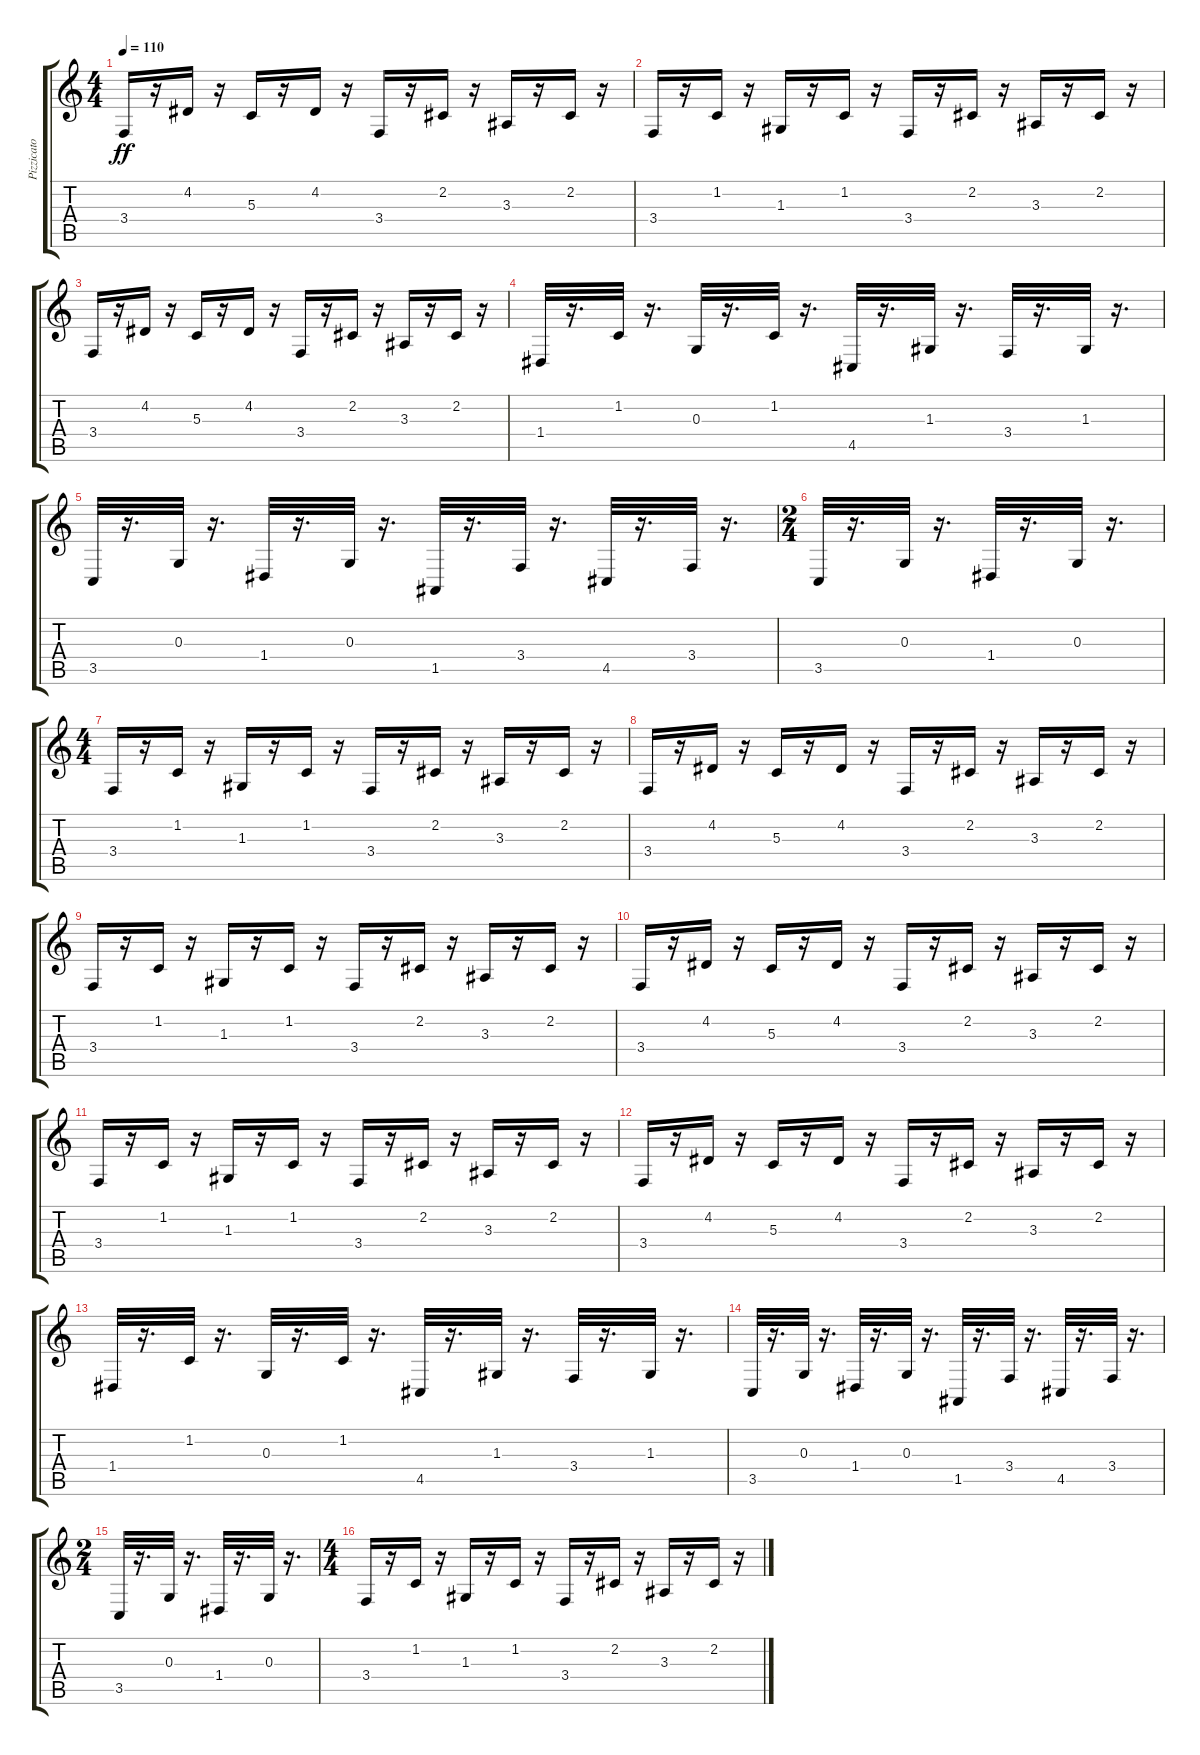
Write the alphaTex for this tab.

\track ("Pizzicato           " "Pizzicato ") {instrument pizzicatostrings}
\staff {score tabs}
\tuning (E4 B3 G3 D3 A2 E2) {hide}
\ts (4 4)
\tempo 110
\clef g2
\ks c
3.4.16{dy ff} r.16 4.2.16 r.16 5.3.16 r.16 4.2.16 r.16 3.4.16 r.16 2.2.16 r.16 3.3.16 r.16 2.2.16 r.16 |
3.4.16 r.16 1.2.16 r.16 1.3.16 r.16 1.2.16 r.16 3.4.16 r.16 2.2.16 r.16 3.3.16 r.16 2.2.16 r.16 |
3.4.16 r.16 4.2.16 r.16 5.3.16 r.16 4.2.16 r.16 3.4.16 r.16 2.2.16 r.16 3.3.16 r.16 2.2.16 r.16 |
1.4.32 r.16{d} 1.2.32 r.16{d} 0.3.32 r.16{d} 1.2.32 r.16{d} 4.5.32 r.16{d} 1.3.32 r.16{d} 3.4.32 r.16{d} 1.3.32 r.16{d} |
3.5.32 r.16{d} 0.3.32 r.16{d} 1.4.32 r.16{d} 0.3.32 r.16{d} 1.5.32 r.16{d} 3.4.32 r.16{d} 4.5.32 r.16{d} 3.4.32 r.16{d} |
\ts (2 4)
3.5.32 r.16{d} 0.3.32 r.16{d} 1.4.32 r.16{d} 0.3.32 r.16{d} |
\ts (4 4)
3.4.16 r.16 1.2.16 r.16 1.3.16 r.16 1.2.16 r.16 3.4.16 r.16 2.2.16 r.16 3.3.16 r.16 2.2.16 r.16 |
3.4.16 r.16 4.2.16 r.16 5.3.16 r.16 4.2.16 r.16 3.4.16 r.16 2.2.16 r.16 3.3.16 r.16 2.2.16 r.16 |
3.4.16 r.16 1.2.16 r.16 1.3.16 r.16 1.2.16 r.16 3.4.16 r.16 2.2.16 r.16 3.3.16 r.16 2.2.16 r.16 |
3.4.16 r.16 4.2.16 r.16 5.3.16 r.16 4.2.16 r.16 3.4.16 r.16 2.2.16 r.16 3.3.16 r.16 2.2.16 r.16 |
3.4.16 r.16 1.2.16 r.16 1.3.16 r.16 1.2.16 r.16 3.4.16 r.16 2.2.16 r.16 3.3.16 r.16 2.2.16 r.16 |
3.4.16 r.16 4.2.16 r.16 5.3.16 r.16 4.2.16 r.16 3.4.16 r.16 2.2.16 r.16 3.3.16 r.16 2.2.16 r.16 |
1.4.32 r.16{d} 1.2.32 r.16{d} 0.3.32 r.16{d} 1.2.32 r.16{d} 4.5.32 r.16{d} 1.3.32 r.16{d} 3.4.32 r.16{d} 1.3.32 r.16{d} |
3.5.32 r.16{d} 0.3.32 r.16{d} 1.4.32 r.16{d} 0.3.32 r.16{d} 1.5.32 r.16{d} 3.4.32 r.16{d} 4.5.32 r.16{d} 3.4.32 r.16{d} |
\ts (2 4)
3.5.32 r.16{d} 0.3.32 r.16{d} 1.4.32 r.16{d} 0.3.32 r.16{d} |
\ts (4 4)
3.4.16 r.16 1.2.16 r.16 1.3.16 r.16 1.2.16 r.16 3.4.16 r.16 2.2.16 r.16 3.3.16 r.16 2.2.16 r.16
